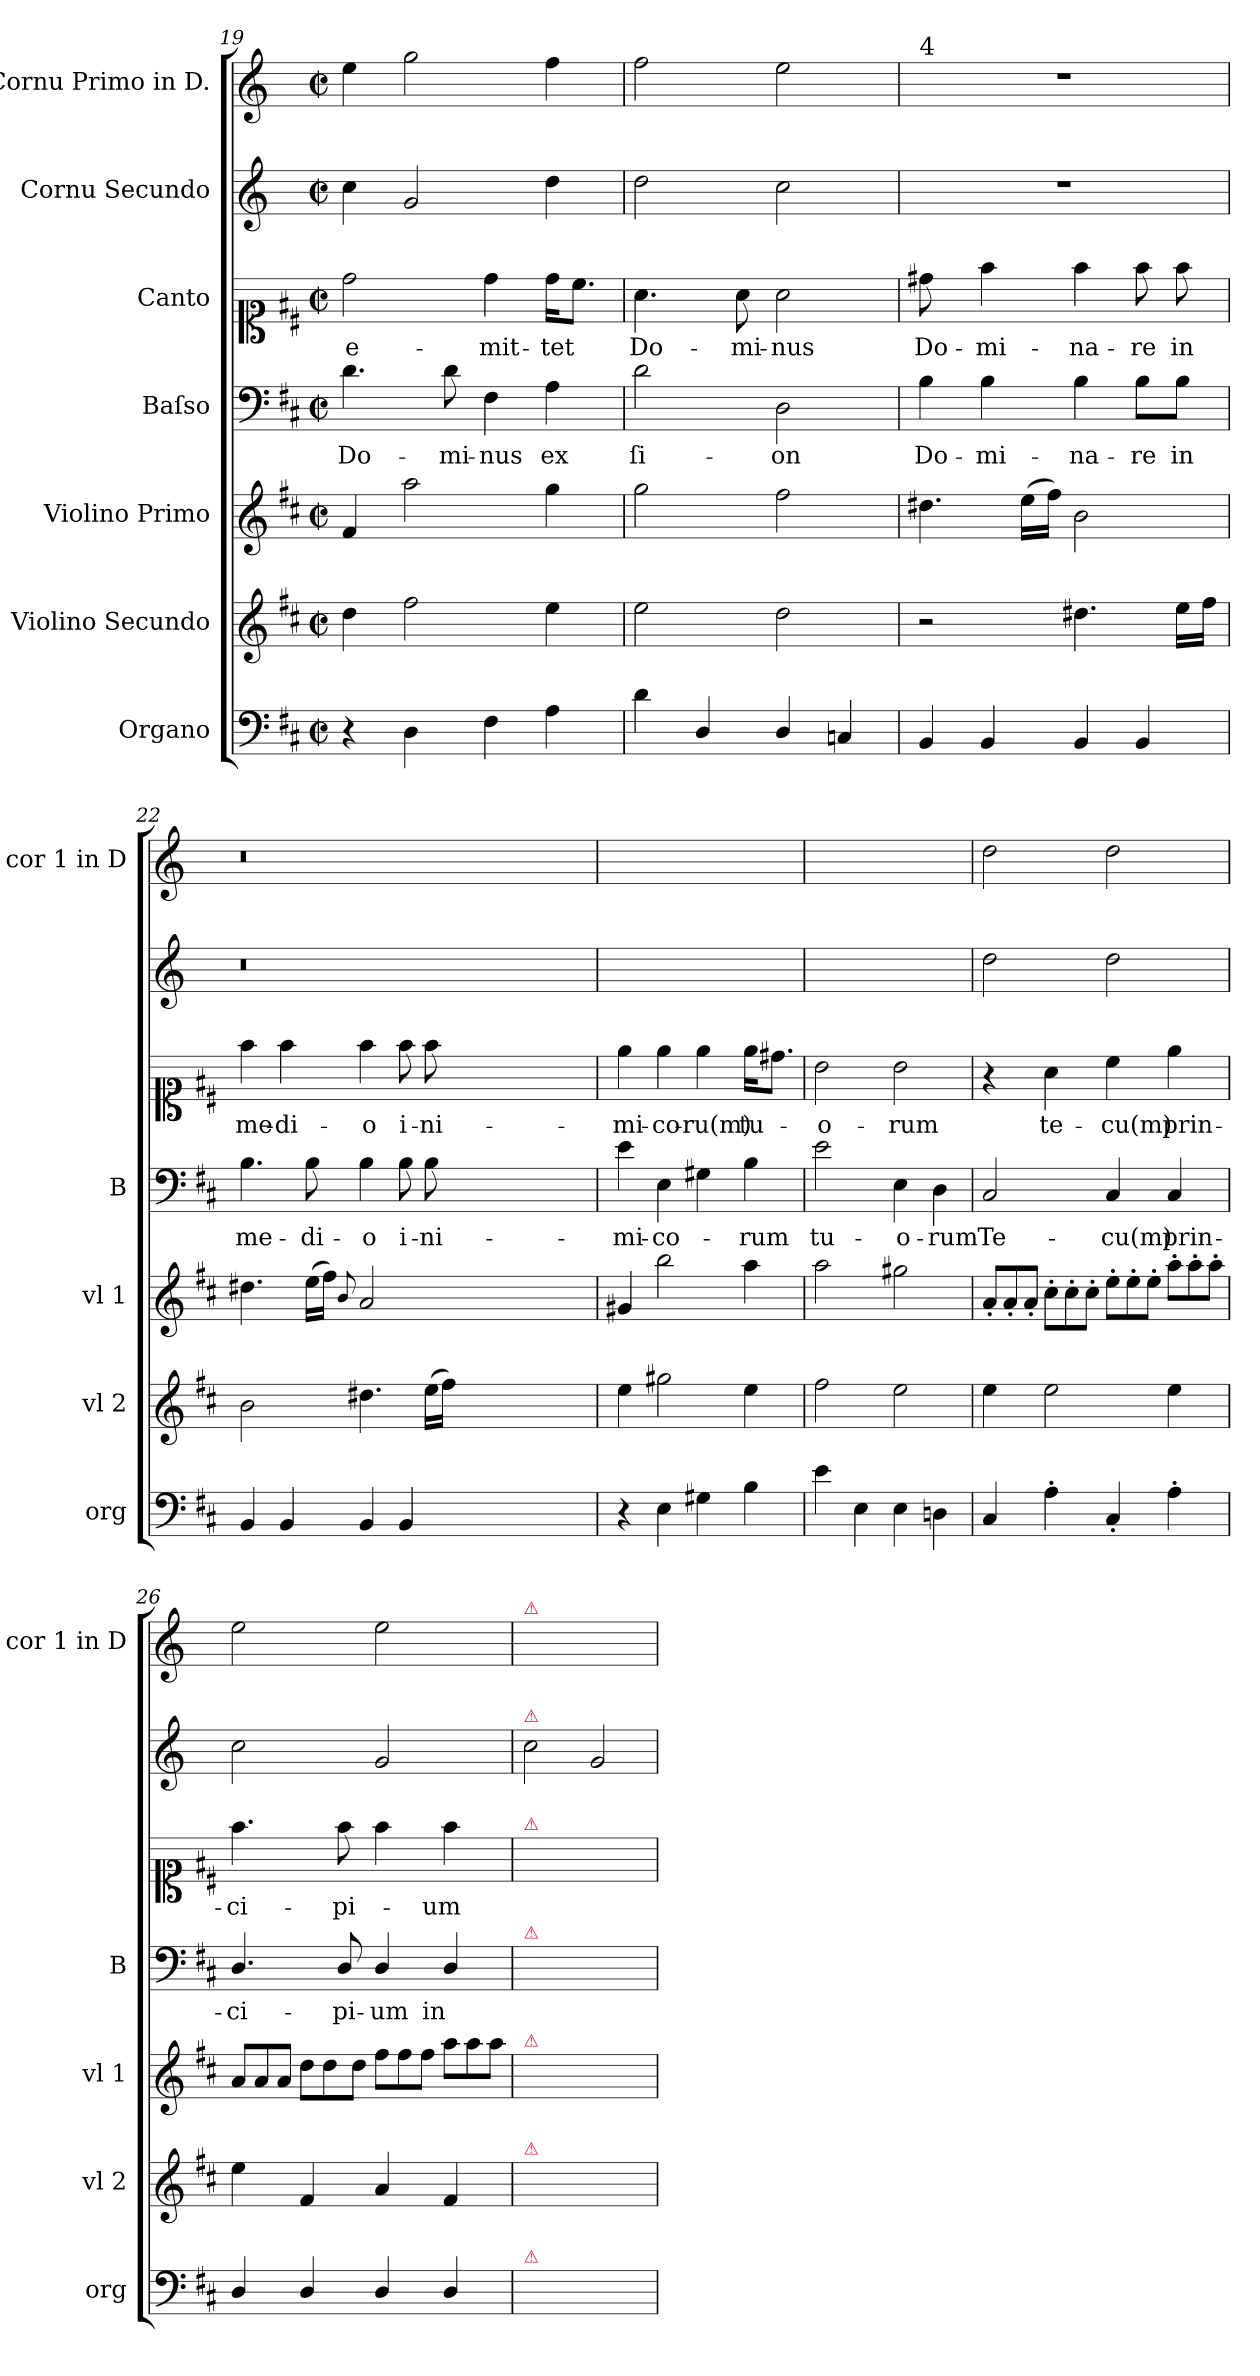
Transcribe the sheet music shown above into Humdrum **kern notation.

**kern	**kern	**kern	**kern	**text	**kern	**text	**kern	**kern
*part7	*part6	*part5	*part4	*part4	*part3	*part3	*part2	*part1
*staff7	*staff6	*staff5	*staff4	*staff4	*staff3	*staff3	*staff2	*staff1
*I"Organo	*I"Violino Secundo	*I"Violino Primo	*I"Baſso	*	*I"Canto	*	*I"Cornu Secundo	*I"Cornu Primo in D.
*I'org	*I'vl 2	*I'vl 1	*I'B	*	*	*	*	*I'cor 1 in D
*clefF4	*clefG2	*clefG2	*clefF4	*	*clefC1	*	*clefG2	*clefG2
*	*	*	*	*	*	*	*ITrd6c10	*ITrd6c10
*k[f#c#]	*k[f#c#]	*k[f#c#]	*k[f#c#]	*	*k[f#c#]	*	*k[f#c#]	*k[f#c#]
*D:	*D:	*D:	*D:	*	*D:	*	*D:	*D:
*M2/2	*M2/2	*M2/2	*M2/2	*	*M2/2	*	*M2/2	*M2/2
*met(c|)	*met(c|)	*met(c|)	*met(c|)	*	*met(c|)	*	*met(c|)	*met(c|)
=19	=19	=19	=19	=19	=19	=19	=19	=19
4r	4dd\	4f#/	4.d\	Do-	2dd\	e-	4d\	4f#\
4D\	2ff#\	2aa\	.	.	.	.	2A/	2a\
.	.	.	8d\	-mi-	.	.	.	.
4F#\	.	.	4F#\	-nus	4dd\	-mit-	.	.
4A\	4ee\	4gg\	4A\	ex	16dd\KL	-tet	4e\	4g\
.	.	.	.	.	8.cc#\J	.	.	.
=20	=20	=20	=20	=20	=20	=20	=20	=20
4d\	2ee\	2gg\	2d\	ſi-	4.a\	Do-	2e\	2g\
4D/	.	.	.	.	.	.	.	.
.	.	.	.	.	8a\	-mi-	.	.
4D/	2dd\	2ff#\	2D\	-on	2a\	-nus	2d\	2f#\
4Cn/	.	.	.	.	.	.	.	.
=21	=21	=21	=21	=21	=21	=21	=21	=21
!	!	!	!	!	!	!	!	!LO:TX:a:t=4
!	!	!	!	!	!LO:N:vis=8	!	!	!
4BB/	2r	4.dd#X\	4B\	Do-	4dd#X\	Do-	1r	1r
4BB/	.	.	4B\	-mi-	4ff#\	-mi-	.	.
.	.	(16ee\LL	.	.	.	.	.	.
.	.	16ff#\JJ)	.	.	.	.	.	.
4BB/	4.dd#X\	2b\	4B\	-na-	4ff#\	-na-	.	.
4BB/	.	.	8B\L	-re	8ff#\	-re	.	.
.	16ee\LL	.	8B\J	in	8ff#\	in	.	.
.	16ff#\JJ	.	.	.	.	.	.	.
=22	=22	=22	=22	=22	=22	=22	=22	=22
4BB/	2b\	4.dd#X\	4.B\	me-	4ff#\	me-	0.r	0.r
4BB/	.	.	.	.	4ff#\	-di-	.	.
.	.	(16ee\LL	8B\	-di-	.	.	.	.
.	.	16ff#\JJ)	.	.	.	.	.	.
.	.	8qqb/	.	.	.	.	.	.
4BB/	4.dd#X\	2a/	4B\	-o	4ff#\	-o	.	.
4BB/	.	.	8B\	i-	8ff#\	i-	.	.
.	(16ee\LL	.	8B\	-ni-	8ff#\	-ni-	.	.
.	16ff#\JJ)	.	.	.	.	.	.	.
0ryy	0ryy	0ryy	0ryy	.	0ryy	.	.	.
=23	=23	=23	=23	=23	=23	=23	=23	=23
4r	4ee\	4g#X/	4e\	-mi-	4ee\	-mi-	1ryy	1ryy
4E\	2gg#X\	2bb\	4E\	-co-	4ee\	-co-	.	.
4G#X\	.	.	4G#X\	.	4ee\	-ru(m)	.	.
4B\	4ee\	4aa\	4B\	-rum	16ee\KL	tu-	.	.
.	.	.	.	.	8.dd#X\J	.	.	.
=24	=24	=24	=24	=24	=24	=24	=24	=24
4e\	2ff#\	2aa\	2e\	tu-	2b\	-o-	1ryy	1ryy
4E\	.	.	.	.	.	.	.	.
4E\	2ee\	2gg#X\	4E\	-o-	2b\	-rum	.	.
4Dn\	.	.	4D\	-rum	.	.	.	.
=25	=25	=25	=25	=25	=25	=25	=25	=25
*	*	*Xtuplet	*	*	*	*	*	*
4C#/	4ee\	12a'/L	2C#/	Te-	4r	.	2e\	2e\
.	.	12a'/	.	.	.	.	.	.
.	.	12a'/J	.	.	.	.	.	.
4A'\	2ee\	12cc#'\L	.	.	4a\	te-	.	.
.	.	12cc#'\	.	.	.	.	.	.
.	.	12cc#'\J	.	.	.	.	.	.
4C#'/	.	12ee'\L	4C#/	-cu(m)	4cc#\	-cu(m)	2e\	2e\
.	.	12ee'\	.	.	.	.	.	.
.	.	12ee'\J	.	.	.	.	.	.
4A'\	4ee\	12aa'\L	4C#/	prin-	4ee\	prin-	.	.
.	.	12aa'\	.	.	.	.	.	.
.	.	12aa'\J	.	.	.	.	.	.
=26	=26	=26	=26	=26	=26	=26	=26	=26
4D/	4ee\	12a/L	4.D/	-ci-	4.ff#\	-ci-	2d\	2f#\
.	.	12a/	.	.	.	.	.	.
.	.	12a/J	.	.	.	.	.	.
4D/	4f#/	12dd\L	.	.	.	.	.	.
.	.	12dd\	.	.	.	.	.	.
.	.	.	8D/	-pi-	8ff#\	-pi-	.	.
.	.	12dd\J	.	.	.	.	.	.
4D/	4a/	12ff#\L	4D/	-um	4ff#\	.	2A/	2f#\
.	.	12ff#\	.	.	.	.	.	.
.	.	12ff#\J	.	.	.	.	.	.
4D/	4f#/	12aa\L	4D/	in	4ff#\	-um	.	.
.	.	12aa\	.	.	.	.	.	.
.	.	12aa\J	.	.	.	.	.	.
=27	=27	=27	=27	=27	=27	=27	=27	=27
!	!	!	!	!	!	!	!	!LO:TX:a:color=crimson:t=⚠
!	!	!	!	!	!	!	!LO:TX:a:color=crimson:t=⚠	!
!	!	!	!	!	!LO:TX:a:color=crimson:t=⚠	!	!	!
!	!	!	!LO:TX:a:color=crimson:t=⚠	!	!	!	!	!
!	!	!LO:TX:a:color=crimson:t=⚠	!	!	!	!	!	!
!	!LO:TX:a:color=crimson:t=⚠	!	!	!	!	!	!	!
!LO:TX:a:color=crimson:t=⚠	!	!	!	!	!	!	!	!
1ryy	1ryy	1ryy	1ryy	.	1ryy	.	2d\	1ryy
.	.	.	.	.	.	.	2A/	.
=	=	=	=	=	=	=	=	=
*-	*-	*-	*-	*-	*-	*-	*-	*-
